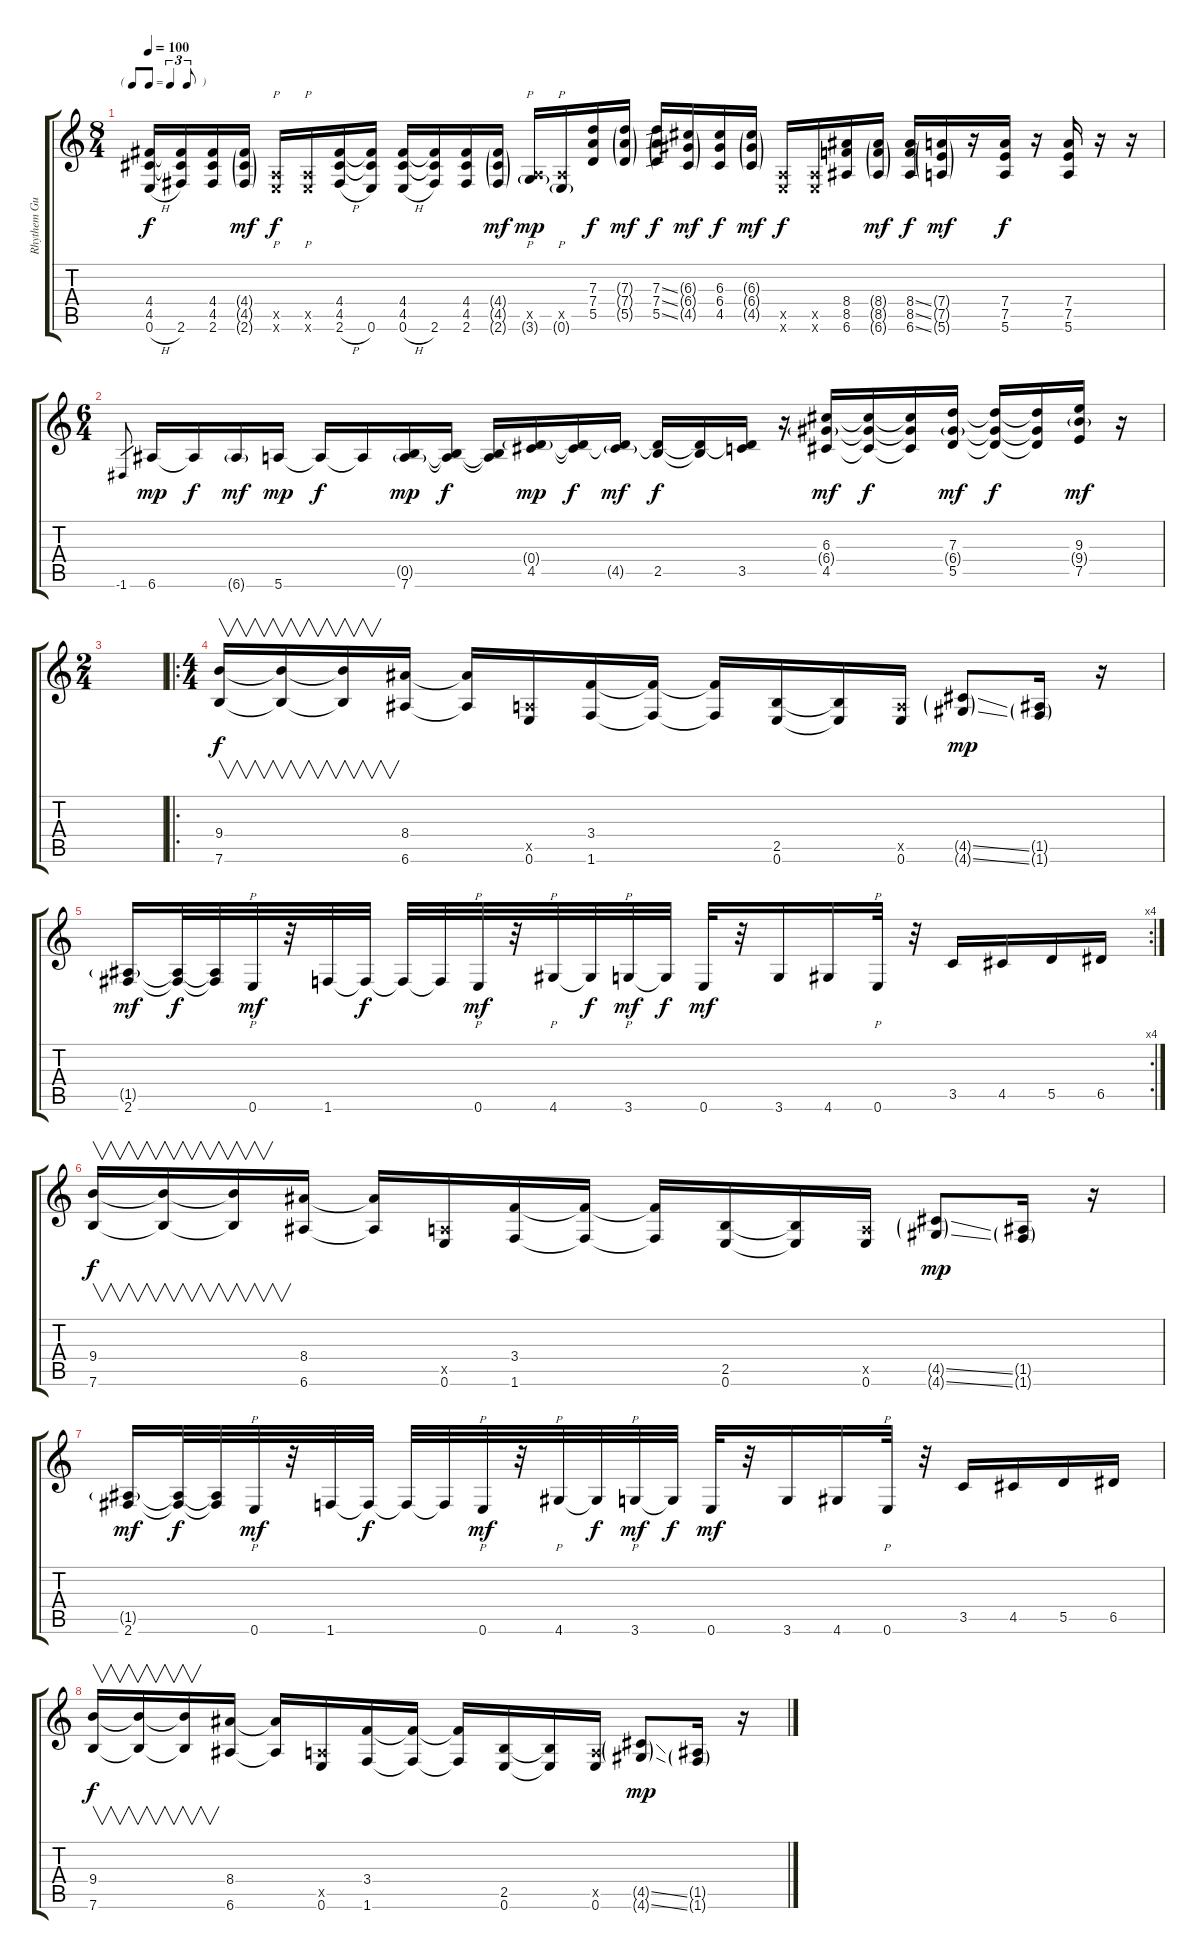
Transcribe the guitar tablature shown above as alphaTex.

\track ("Rhythem Guitar" "Rhythem Gu") {instrument overdrivenguitar}
\staff {score tabs}
\tuning (E4 B3 G3 D3 A2 E2) {hide}
\ts (8 4)
\tf triplet8th
\tempo 100
\clef g2
\ks c
(4.4 4.5 0.6{h}).16{dy f volume 12 balance 6} (4.4{t} 4.5{t} 2.6).16 (4.4 4.5 2.6).16 (4.4{g} 4.5{g} 2.6{g}).16{dy mf} (0.5{x} 0.6{x}).16{p dy f} (0.5{x} 0.6{x}).16{p} (4.4 4.5 2.6{h}).16 (4.4{t} 4.5{t} 0.6).16 (4.4 4.5 0.6{h}).16 (4.4{t} 4.5{t} 2.6).16 (4.4 4.5 2.6).16 (4.4{g} 4.5{g} 2.6{g}).16{dy mf} (0.5{x} 3.6{g}).16{p dy mp} (0.5{x} 0.6{g}).16{p} (7.3 7.4 5.5).16{dy f} (7.3{g} 7.4{g} 5.5{g}).16{dy mf} (7.3{ss} 7.4{ss} 5.5{ss}).16{dy f} (6.3{g} 6.4{g} 4.5{g}).16{dy mf} (6.3 6.4 4.5).16{dy f} (6.3{g} 6.4{g} 4.5{g}).16{dy mf} (0.5{x} 0.6{x}).16{dy f} (0.5{x} 0.6{x}).16 (8.4 8.5 6.6).16 (8.4{g} 8.5{g} 6.6{g}).16{dy mf} (8.4{ss} 8.5{ss} 6.6{ss}).16{dy f} (7.4{g} 7.5{g} 5.6{g}).16{dy mf} r.16 (7.4 7.5 5.6).16{dy f} r.16 (7.4 7.5 5.6).16 r.16 r.16 |
\ts (6 4)
-1.6.8{gr} 6.6.16{dy mp} 6.6{t}.16{dy f} 6.6{g}.16{dy mf} 5.6.16{dy mp} 5.6{t}.16{dy f} 5.6{t}.16 (0.5{g} 7.6).16{dy mp} (0.5{t} 7.6{t}).16{dy f} (0.5{t} 7.6{t}).16 (0.4{g} 4.5).16{dy mp} (0.4{t} 4.5{t}).16{dy f} (0.4{t} 4.5{g}).16{dy mf} (0.4{t} 2.5).16{dy f} (0.4{t} 2.5{t}).16 (0.4{t} 3.5).16 r.16 (6.3 6.4{g} 4.5).16{dy mf} (6.3{t} 6.4{t} 4.5{t}).16{dy f} (6.3{t} 6.4{t} 4.5{t}).16 (7.3 6.4{g} 5.5).16{dy mf} (7.3{t} 6.4{t} 5.5{t}).16{dy f} (7.3{t} 6.4{t} 5.5{t}).16 (9.3 9.4{g} 7.5).16{dy mf} r.16 |
\ts (2 4)
|
\ro
\ts (4 4)
(9.4 7.6).16{v dy f} (9.4{t} 7.6{t}).16{v} (9.4{t} 7.6{t}).16{v} (8.4 6.6).16 (8.4{t} 6.6{t}).16 (0.5{x} 0.6).16 (3.4 1.6).16 (3.4{t} 1.6{t}).16 (3.4{t} 1.6{t}).16 (2.5 0.6).16 (2.5{t} 0.6{t}).16 (0.5{x} 0.6).16 (4.5{ss g} 4.6{ss g}).8{dy mp} (1.5{g} 1.6{g}).16 r.16 |
\rc 4
(1.5{g} 2.6).16{dy mf instrument overdrivenguitar} (1.5{t} 2.6{t}).32{dy f} (1.5{t} 2.6{t}).32 0.6.32{p dy mf} r.32 1.6.32 1.6{t}.32{dy f} 1.6{t}.32 1.6{t}.32 0.6.32{p dy mf} r.32 4.6.32{p} 4.6{t}.32{dy f} 3.6.32{p dy mf} 3.6{t}.32{dy f} 0.6.32{dy mf} r.32 3.6.16 4.6.16 0.6.32{p} r.32 3.5.16 4.5.16 5.5.16 6.5.16 |
(9.4 7.6).16{v dy f} (9.4{t} 7.6{t}).16{v} (9.4{t} 7.6{t}).16{v} (8.4 6.6).16 (8.4{t} 6.6{t}).16 (0.5{x} 0.6).16 (3.4 1.6).16 (3.4{t} 1.6{t}).16 (3.4{t} 1.6{t}).16 (2.5 0.6).16 (2.5{t} 0.6{t}).16 (0.5{x} 0.6).16 (4.5{ss g} 4.6{ss g}).8{dy mp} (1.5{g} 1.6{g}).16 r.16 |
(1.5{g} 2.6).16{dy mf instrument overdrivenguitar} (1.5{t} 2.6{t}).32{dy f} (1.5{t} 2.6{t}).32 0.6.32{p dy mf} r.32 1.6.32 1.6{t}.32{dy f} 1.6{t}.32 1.6{t}.32 0.6.32{p dy mf} r.32 4.6.32{p} 4.6{t}.32{dy f} 3.6.32{p dy mf} 3.6{t}.32{dy f} 0.6.32{dy mf} r.32 3.6.16 4.6.16 0.6.32{p} r.32 3.5.16 4.5.16 5.5.16 6.5.16 |
(9.4 7.6).16{v dy f} (9.4{t} 7.6{t}).16{v} (9.4{t} 7.6{t}).16{v} (8.4 6.6).16 (8.4{t} 6.6{t}).16 (0.5{x} 0.6).16 (3.4 1.6).16 (3.4{t} 1.6{t}).16 (3.4{t} 1.6{t}).16 (2.5 0.6).16 (2.5{t} 0.6{t}).16 (0.5{x} 0.6).16 (4.5{ss g} 4.6{ss g}).8{dy mp} (1.5{g} 1.6{g}).16 r.16
